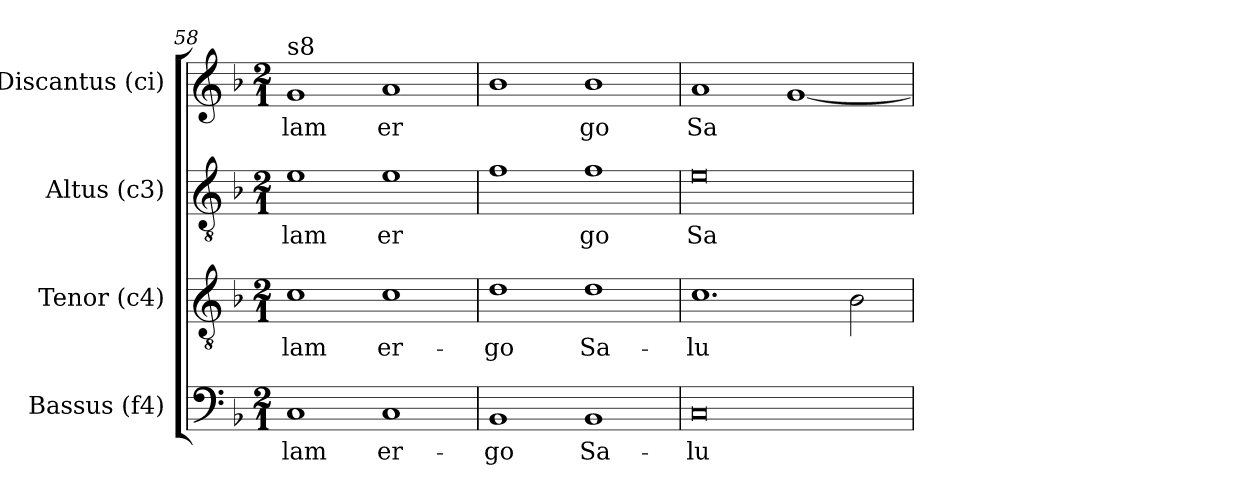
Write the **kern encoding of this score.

**kern	**text	**kern	**text	**kern	**text	**kern	**text
*part4	*part4	*part3	*part3	*part2	*part2	*part1	*part1
*staff4	*staff4	*staff3	*staff3	*staff2	*staff2	*staff1	*staff1
*I"Bassus (f4)	*	*I"Tenor (c4)	*	*I"Altus (c3)	*	*I"Discantus (ci)	*
*I'B.	*	*I'T.	*	*I'A.	*	*I'D.	*
!!LO:LB:g=z
*clefF4	*	*clefGv2	*	*clefGv2	*	*clefG2	*
*k[b-]	*	*k[b-]	*	*k[b-]	*	*k[b-]	*
*F:	*	*F:	*	*F:	*	*F:	*
*M2/1	*	*M2/1	*	*M2/1	*	*M2/1	*
=58	=58	=58	=58	=58	=58	=58	=58
!	!	!	!	!	!	!LO:TX:a:t=s8	!
!	!LO:LY:b:cj	!	!LO:LY:b:cj	!	!LO:LY:b:cj	!	!LO:LY:b:cj
1C	-lam	1c	-lam	1e	-lam	1g	-lam
!	!LO:LY:b:cj	!	!LO:LY:b:cj	!	!LO:LY:b:cj	!	!LO:LY:b:cj
1C	er-	1c	er-	1e	er-	1a	er-
=59	=59	=59	=59	=59	=59	=59	=59
!	!LO:LY:b:cj	!	!LO:LY:b:cj	!	!LO:LY:b:cj	!	!LO:LY:b:cj
1BB-	-go	1d	-go	1f	--	1b-	--
!	!LO:LY:b:cj	!	!LO:LY:b:cj	!	!LO:LY:b:cj	!	!LO:LY:b:cj
1BB-	Sa-	1d	Sa-	1f	-go	1b-	-go
=60	=60	=60	=60	=60	=60	=60	=60
!	!LO:LY:b:cj	!	!LO:LY:b:cj	!	!LO:LY:b:cj	!	!LO:LY:b:cj
0C	-lu-	1.c	-lu-	0e	Sa-	1a	Sa-
!	!	!	!	!	!	!	!LO:LY:b:cj
.	.	.	.	.	.	[<1g	--
!	!	!	!LO:LY:b:cj	!	!	!	!
.	.	2B-\	--	.	.	.	.
=	=	=	=	=	=	=	=
*-	*-	*-	*-	*-	*-	*-	*-
